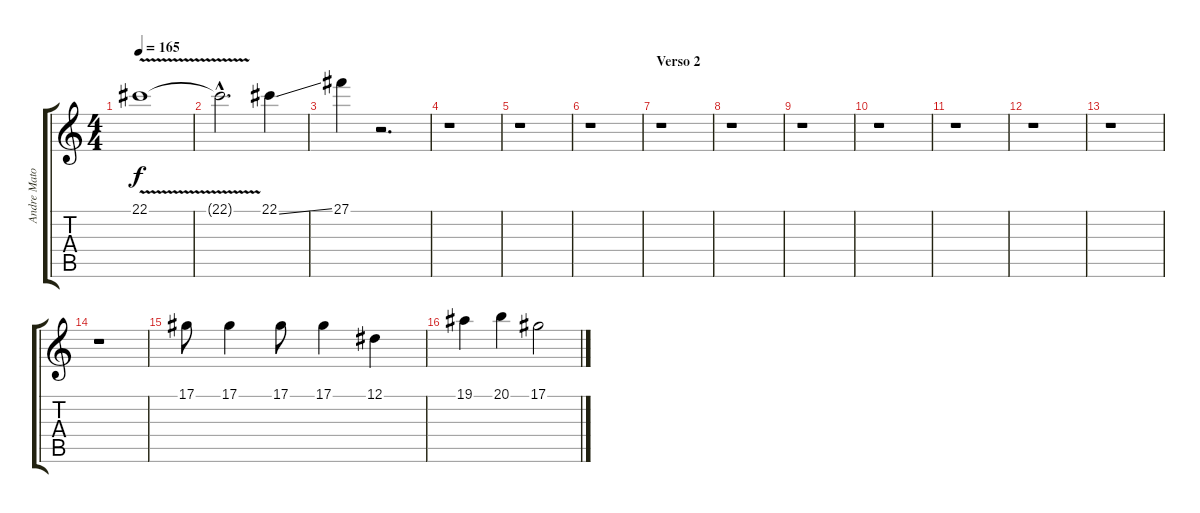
\track ("Andre Matos" "Andre Mato") {instrument lead2sawtooth}
\staff {score tabs}
\tuning (Eb4 Bb3 Gb3 Db3 Ab2 Eb2) {hide}
\ts (4 4)
\tempo 165
\clef g2
\ks c
22.1{v}.1{dy f} |
22.1{hac t}.2{d} 22.1{ss}.4 |
27.1.4 r.2{d} |
r.1 |
r.1 |
r.1 |
\section ("" "Verso 2")
r.1 |
r.1 |
r.1 |
r.1 |
r.1 |
r.1 |
r.1 |
r.1 |
17.1.8 17.1.4 17.1.8 17.1.4 12.1.4 |
19.1.4 20.1.4 17.1.2
